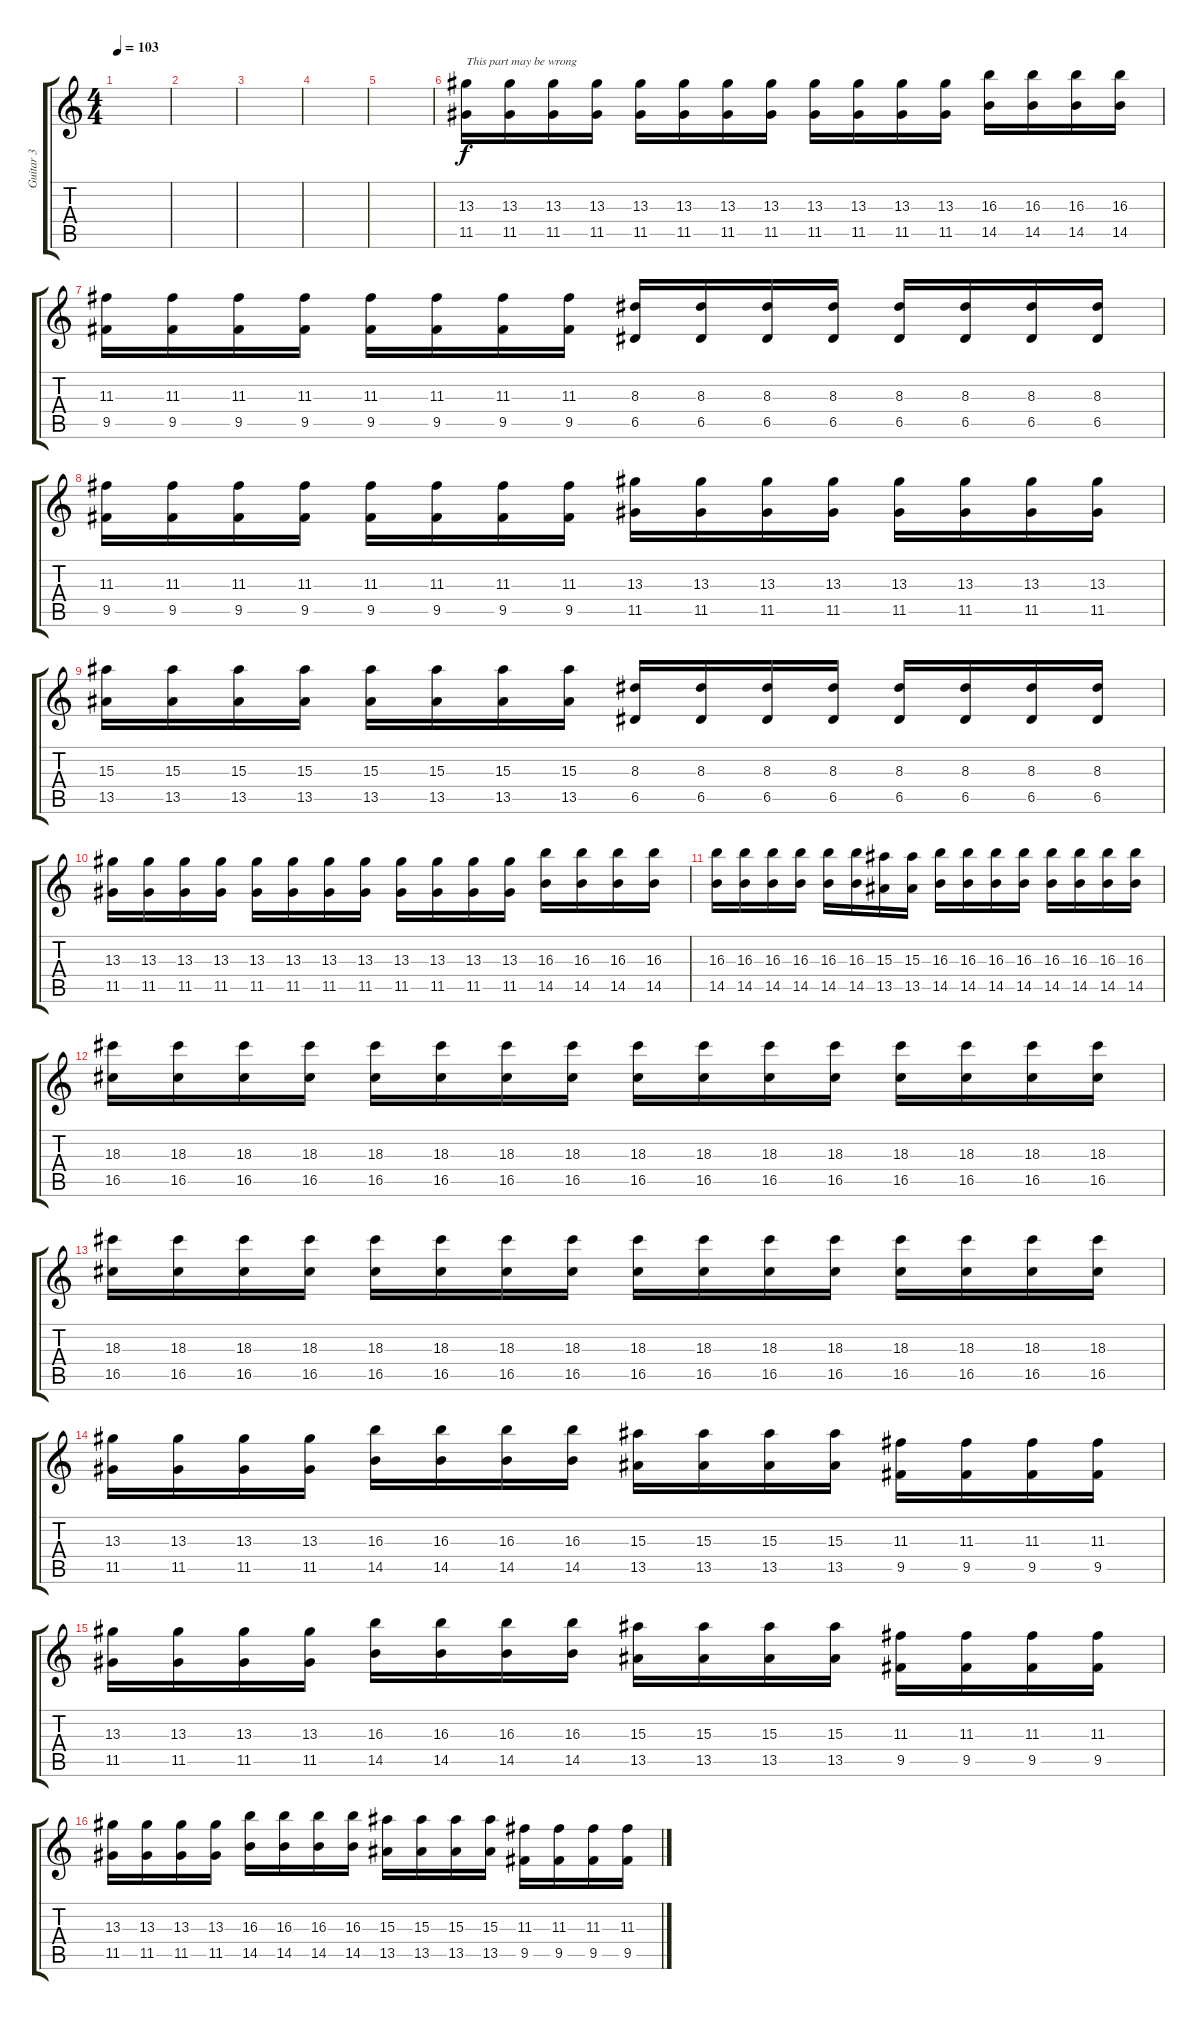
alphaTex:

\track ("Guitar 3" "Guitar 3") {instrument electricguitarjazz}
\staff {score tabs}
\tuning (E4 B3 G3 D3 A2 E2) {hide}
\ts (4 4)
\tempo 103
\clef g2
\ks c
|
|
|
|
|
(13.3 11.5).16{txt "This part may be wrong" balance 3 instrument distortionguitar} (13.3 11.5).16 (13.3 11.5).16 (13.3 11.5).16 (13.3 11.5).16 (13.3 11.5).16 (13.3 11.5).16 (13.3 11.5).16 (13.3 11.5).16 (13.3 11.5).16 (13.3 11.5).16 (13.3 11.5).16 (16.3 14.5).16 (16.3 14.5).16 (16.3 14.5).16 (16.3 14.5).16 |
(11.3 9.5).16 (11.3 9.5).16 (11.3 9.5).16 (11.3 9.5).16 (11.3 9.5).16 (11.3 9.5).16 (11.3 9.5).16 (11.3 9.5).16 (8.3 6.5).16 (8.3 6.5).16 (8.3 6.5).16 (8.3 6.5).16 (8.3 6.5).16 (8.3 6.5).16 (8.3 6.5).16 (8.3 6.5).16 |
(11.3 9.5).16 (11.3 9.5).16 (11.3 9.5).16 (11.3 9.5).16 (11.3 9.5).16 (11.3 9.5).16 (11.3 9.5).16 (11.3 9.5).16 (13.3 11.5).16 (13.3 11.5).16 (13.3 11.5).16 (13.3 11.5).16 (13.3 11.5).16 (13.3 11.5).16 (13.3 11.5).16 (13.3 11.5).16 |
(15.3 13.5).16 (15.3 13.5).16 (15.3 13.5).16 (15.3 13.5).16 (15.3 13.5).16 (15.3 13.5).16 (15.3 13.5).16 (15.3 13.5).16 (8.3 6.5).16 (8.3 6.5).16 (8.3 6.5).16 (8.3 6.5).16 (8.3 6.5).16 (8.3 6.5).16 (8.3 6.5).16 (8.3 6.5).16 |
(13.3 11.5).16 (13.3 11.5).16 (13.3 11.5).16 (13.3 11.5).16 (13.3 11.5).16 (13.3 11.5).16 (13.3 11.5).16 (13.3 11.5).16 (13.3 11.5).16 (13.3 11.5).16 (13.3 11.5).16 (13.3 11.5).16 (16.3 14.5).16 (16.3 14.5).16 (16.3 14.5).16 (16.3 14.5).16 |
(16.3 14.5).16 (16.3 14.5).16 (16.3 14.5).16 (16.3 14.5).16 (16.3 14.5).16 (16.3 14.5).16 (15.3 13.5).16 (15.3 13.5).16 (16.3 14.5).16 (16.3 14.5).16 (16.3 14.5).16 (16.3 14.5).16 (16.3 14.5).16 (16.3 14.5).16 (16.3 14.5).16 (16.3 14.5).16 |
(18.3 16.5).16 (18.3 16.5).16 (18.3 16.5).16 (18.3 16.5).16 (18.3 16.5).16 (18.3 16.5).16 (18.3 16.5).16 (18.3 16.5).16 (18.3 16.5).16 (18.3 16.5).16 (18.3 16.5).16 (18.3 16.5).16 (18.3 16.5).16 (18.3 16.5).16 (18.3 16.5).16 (18.3 16.5).16 |
(18.3 16.5).16 (18.3 16.5).16 (18.3 16.5).16 (18.3 16.5).16 (18.3 16.5).16 (18.3 16.5).16 (18.3 16.5).16 (18.3 16.5).16 (18.3 16.5).16 (18.3 16.5).16 (18.3 16.5).16 (18.3 16.5).16 (18.3 16.5).16 (18.3 16.5).16 (18.3 16.5).16 (18.3 16.5).16 |
(13.3 11.5).16 (13.3 11.5).16 (13.3 11.5).16 (13.3 11.5).16 (16.3 14.5).16 (16.3 14.5).16 (16.3 14.5).16 (16.3 14.5).16 (15.3 13.5).16 (15.3 13.5).16 (15.3 13.5).16 (15.3 13.5).16 (11.3 9.5).16 (11.3 9.5).16 (11.3 9.5).16 (11.3 9.5).16 |
(13.3 11.5).16 (13.3 11.5).16 (13.3 11.5).16 (13.3 11.5).16 (16.3 14.5).16 (16.3 14.5).16 (16.3 14.5).16 (16.3 14.5).16 (15.3 13.5).16 (15.3 13.5).16 (15.3 13.5).16 (15.3 13.5).16 (11.3 9.5).16 (11.3 9.5).16 (11.3 9.5).16 (11.3 9.5).16 |
(13.3 11.5).16 (13.3 11.5).16 (13.3 11.5).16 (13.3 11.5).16 (16.3 14.5).16 (16.3 14.5).16 (16.3 14.5).16 (16.3 14.5).16 (15.3 13.5).16 (15.3 13.5).16 (15.3 13.5).16 (15.3 13.5).16 (11.3 9.5).16 (11.3 9.5).16 (11.3 9.5).16 (11.3 9.5).16
